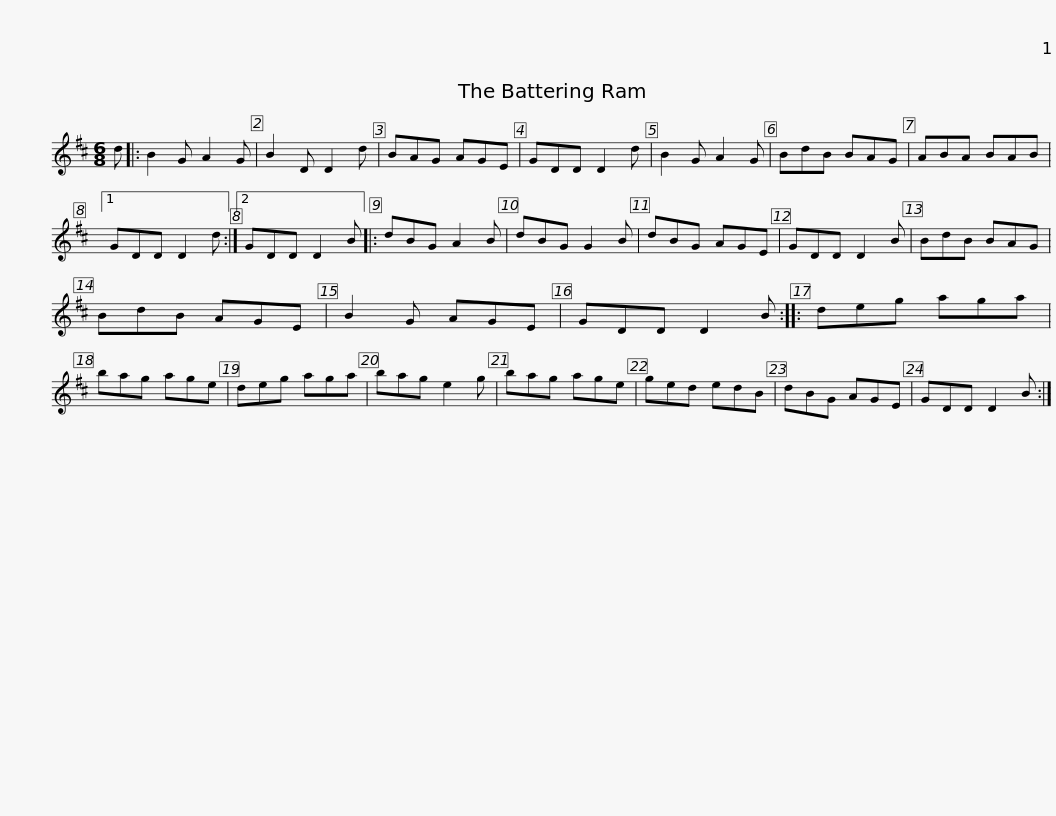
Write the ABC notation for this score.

X:1
L:1/8
M:6/8
I:linebreak $
K:D
V:1 treble
V:1
 d |: B2 G A2 G | B2 D D2 d | BAG AGE | GDD D2 d | %5
 B2 G A2 G | BdB BAG | ABA BAB |1$ GDD D2 d :|2 GDD D2 B |: %10
 dBG A2 B | dBG G2 B | dBG AGE | GDD D2 B | BdB BAG | %15
 BdB AGE |$ B2 G AGE | GDD D2 B :: deg aga | bag age | %20
 deg aga | bag e2 g | bag age |$ ged edB | dBG AGE | %25
 GDD D2 B :| %26
